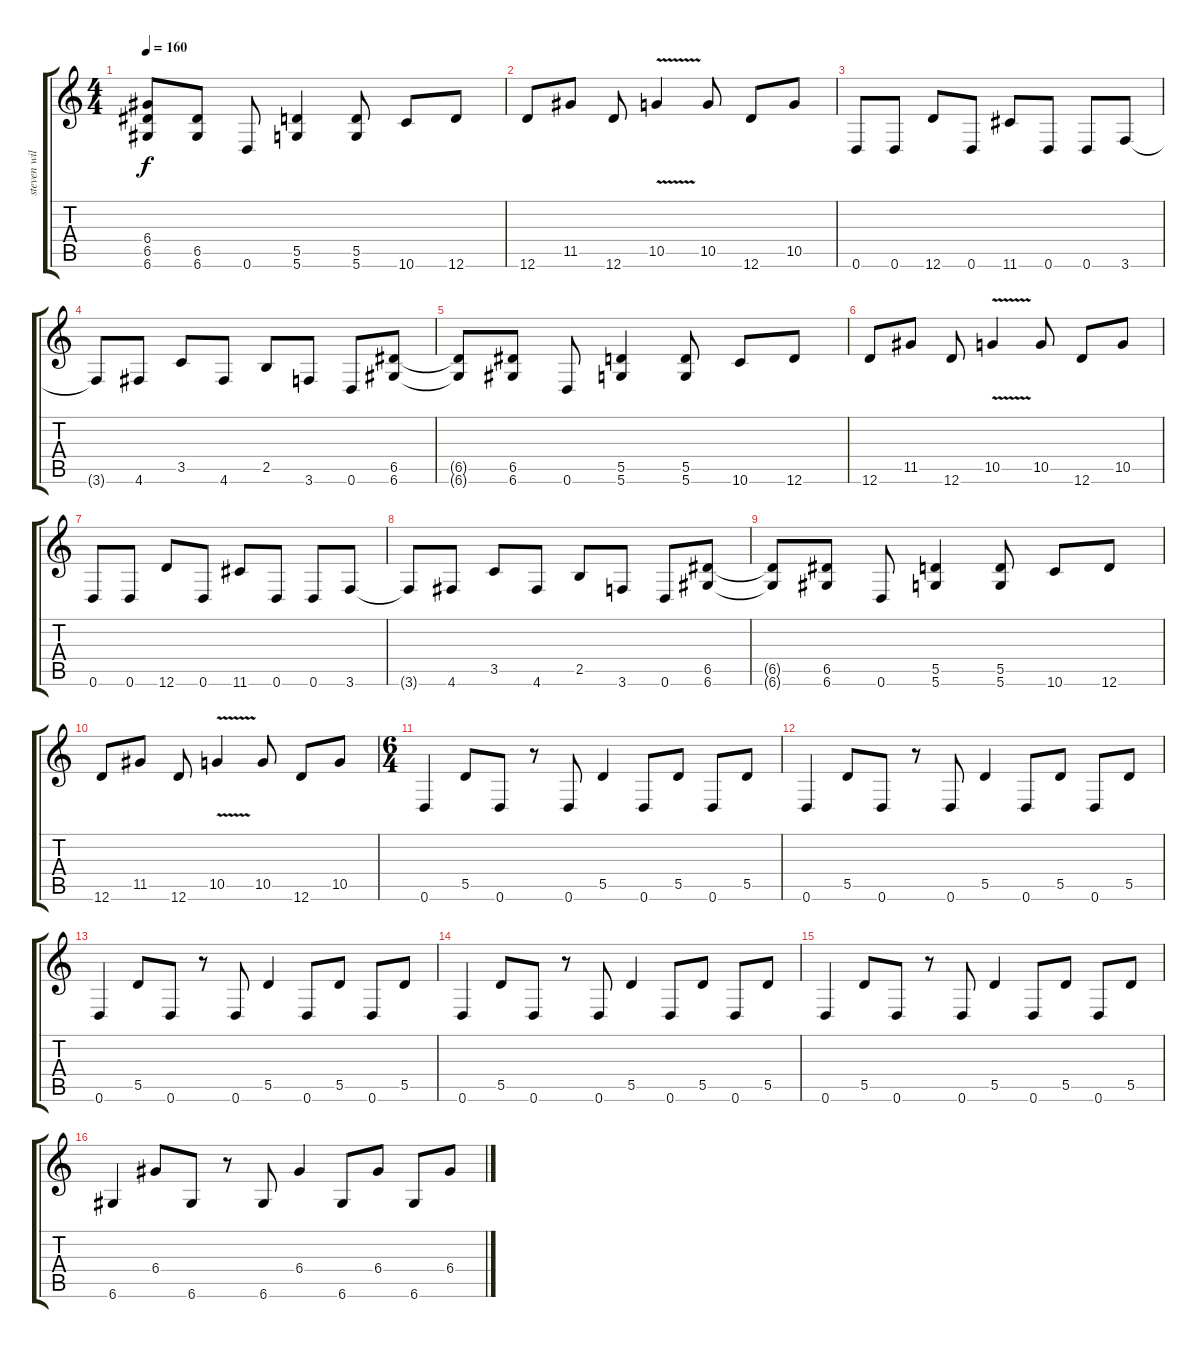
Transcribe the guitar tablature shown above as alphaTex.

\track ("steven wilson ( guitar 3 )" "steven wil") {instrument distortionguitar}
\staff {score tabs}
\tuning (E4 B3 G3 D3 A2 D2) {hide}
\ts (4 4)
\tempo 160
\clef g2
\ks c
(6.4 6.5{t} 6.6{t}).8{dy f} (6.5 6.6).8 0.6.8 (5.5 5.6).4 (5.5 5.6).8 10.6.8 12.6.8 |
12.6.8 11.5.8 12.6.8 10.5{v}.4 10.5.8 12.6.8 10.5.8 |
0.6.8{volume 5 instrument distortionguitar} 0.6.8 12.6.8 0.6.8 11.6.8 0.6.8 0.6.8 3.6.8 |
3.6{t}.8 4.6.8 3.5.8 4.6.8 2.5.8 3.6.8 0.6.8 (6.5 6.6).8 |
(6.5{t} 6.6{t}).8 (6.5 6.6).8 0.6.8 (5.5 5.6).4 (5.5 5.6).8 10.6.8 12.6.8 |
12.6.8 11.5.8 12.6.8 10.5{v}.4 10.5.8 12.6.8 10.5.8 |
0.6.8{volume 5 instrument distortionguitar} 0.6.8 12.6.8 0.6.8 11.6.8 0.6.8 0.6.8 3.6.8 |
3.6{t}.8 4.6.8 3.5.8 4.6.8 2.5.8 3.6.8 0.6.8 (6.5 6.6).8 |
(6.5{t} 6.6{t}).8 (6.5 6.6).8 0.6.8 (5.5 5.6).4 (5.5 5.6).8 10.6.8 12.6.8 |
12.6.8 11.5.8 12.6.8 10.5{v}.4 10.5.8 12.6.8 10.5.8 |
\ts (6 4)
0.6.4{volume 12} 5.5.8 0.6.8 r.8 0.6.8 5.5.4 0.6.8 5.5.8 0.6.8 5.5.8 |
0.6.4 5.5.8 0.6.8 r.8 0.6.8 5.5.4 0.6.8 5.5.8 0.6.8 5.5.8 |
0.6.4 5.5.8 0.6.8 r.8 0.6.8 5.5.4 0.6.8 5.5.8 0.6.8 5.5.8 |
0.6.4 5.5.8 0.6.8 r.8 0.6.8 5.5.4 0.6.8 5.5.8 0.6.8 5.5.8 |
0.6.4 5.5.8 0.6.8 r.8 0.6.8 5.5.4 0.6.8 5.5.8 0.6.8 5.5.8 |
6.6.4 6.4.8 6.6.8 r.8 6.6.8 6.4.4 6.6.8 6.4.8 6.6.8 6.4.8
